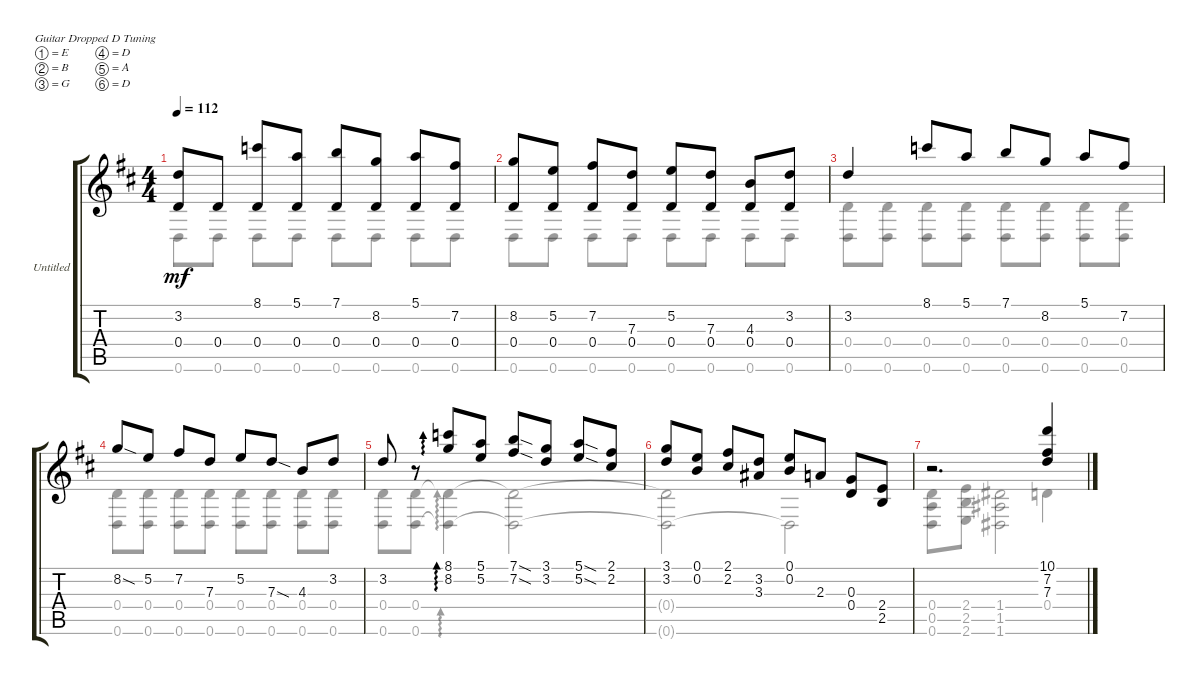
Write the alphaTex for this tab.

\bracketExtendMode groupsimilarinstruments
\firstSystemTrackNameOrientation horizontal
\otherSystemsTrackNameOrientation horizontal
\track ("Untitled" "Untitled") {instrument acousticguitarnylon}
\staff {score tabs}
\tuning (E4 B3 G3 D3 A2 D2)
\voice
\ts (4 4)
\tempo 112
\clef g2
\ks bminor
(3.2 0.4).8{dy mf} 0.4.8 (8.1 0.4).8 (5.1 0.4).8 (7.1 0.4).8 (8.2 0.4).8 (5.1 0.4).8 (7.2 0.4).8 |
(8.2 0.4).8 (5.2 0.4).8 (7.2 0.4).8 (7.3 0.4).8 (5.2 0.4).8 (7.3 0.4).8 (4.3 0.4).8 (3.2 0.4).8 |
3.2.4 8.1.8 5.1.8 7.1.8 8.2.8 5.1.8 7.2.8 |
8.2{sod}.8 5.2.8 7.2.8 7.3.8 5.2.8 7.3{sod}.8 4.3.8 3.2.8 |
3.2.8 r.8 (8.1 8.2).8{ad 0} (5.1 5.2).8 (7.1{sod} 7.2{sod}).8 (3.1 3.2).8 (5.1{sod} 5.2{sod}).8 (2.1 2.2).8 |
(3.1 3.2).8 (0.1 0.2).8 (2.1 2.2).8 (3.2 3.3).8 (0.1 0.2).8 2.3.8 (0.3 0.4).8 (2.4 2.5).8 |
r.2{d} (10.1 7.2 7.3).4
\voice
\clef g2
\ottava regular
\simile none
\ks bminor
0.6.8{dy mf} 0.6.8 0.6.8 0.6.8 0.6.8 0.6.8 0.6.8 0.6.8 |
0.6.8 0.6.8 0.6.8 0.6.8 0.6.8 0.6.8 0.6.8 0.6.8 |
(0.4 0.6).8 (0.4 0.6).8 (0.4 0.6).8 (0.4 0.6).8 (0.4 0.6).8 (0.4 0.6).8 (0.4 0.6).8 (0.4 0.6).8 |
(0.4 0.6).8 (0.4 0.6).8 (0.4 0.6).8 (0.4 0.6).8 (0.4 0.6).8 (0.4 0.6).8 (0.4 0.6).8 (0.4 0.6).8 |
(0.4 0.6).8 (0.4 0.6).8 (0.4{t} 0.6{t}).4{ad 0} (0.4{t} 0.6{t}).2 |
(0.4{t} 0.6{t}).2 0.6{t}.2 |
(0.4 0.5 0.6).8 (2.4 2.5 2.6).8 (1.4 1.5 1.6).2 0.4.4
